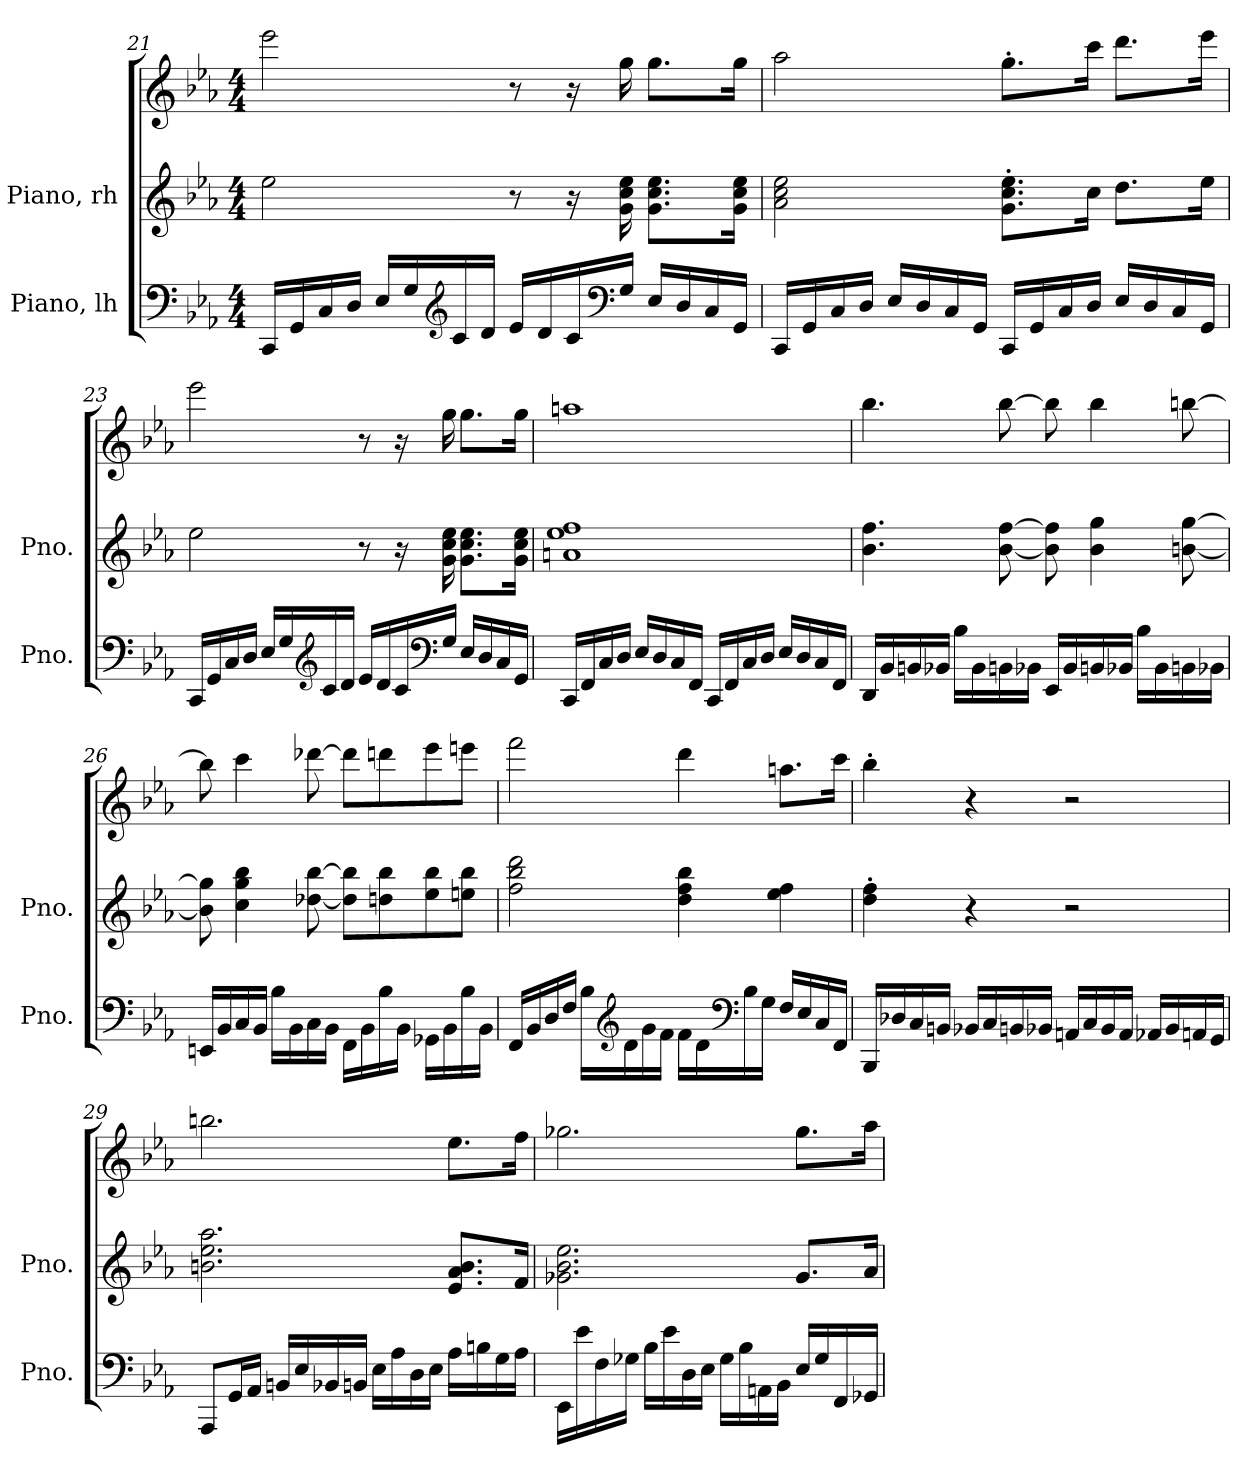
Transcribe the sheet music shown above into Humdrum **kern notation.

**kern	**kern	**kern
*part2	*part1	*part1
*staff3	*staff2	*staff1
*I"Piano, lh	*I"Piano, rh	*
*I'Pno.	*I'Pno.	*
*clefF4	*clefG2	*clefG2
*k[b-e-a-]	*k[b-e-a-]	*k[b-e-a-]
*M4/4	*M4/4	*M4/4
=21	=21	=21
16CC/LL	2ee-\	2eee-\
16GG/	.	.
16C/	.	.
16D/JJ	.	.
16E-/LL	.	.
16G/	.	.
*clefG2	*	*
16c/	.	.
16d/JJ	.	.
16e-/LL	8r	8r
16d/	.	.
16c/	16r	16r
*clefF4	*	*
16G/JJ	16g\ 16cc\ 16ee-\	16gg\
16E-/LL	8.g\ 8.cc\ 8.ee-\L	8.gg\L
16D/	.	.
16C/	.	.
16GG/JJ	16g\ 16cc\ 16ee-\Jk	16gg\Jk
!!LO:LB:g=z
=22	=22	=22
16CC/LL	2a-\ 2cc\ 2ee-\	2aa-\
16GG/	.	.
16C/	.	.
16D/JJ	.	.
16E-/LL	.	.
16D/	.	.
16C/	.	.
16GG/JJ	.	.
16CC/LL	8.g\' 8.cc\' 8.ee-\'L	8.gg'\L
16GG/	.	.
16C/	.	.
16D/JJ	16cc\Jk	16ccc\Jk
16E-/LL	8.dd\L	8.ddd\L
16D/	.	.
16C/	.	.
16GG/JJ	16ee-\Jk	16eee-\Jk
=23	=23	=23
16CC/LL	2ee-\	2eee-\
16GG/	.	.
16C/	.	.
16D/JJ	.	.
16E-/LL	.	.
16G/	.	.
*clefG2	*	*
16c/	.	.
16d/JJ	.	.
16e-/LL	8r	8r
16d/	.	.
16c/	16r	16r
*clefF4	*	*
16G/JJ	16g\ 16cc\ 16ee-\	16gg\
16E-/LL	8.g\ 8.cc\ 8.ee-\L	8.gg\L
16D/	.	.
16C/	.	.
16GG/JJ	16g\ 16cc\ 16ee-\Jk	16gg\Jk
!!LO:PB:g=z
=24	=24	=24
16CC/LL	1an 1ee- 1ff	1aan
16FF/	.	.
16C/	.	.
16D/JJ	.	.
16E-/LL	.	.
16D/	.	.
16C/	.	.
16FF/JJ	.	.
16CC/LL	.	.
16FF/	.	.
16C/	.	.
16D/JJ	.	.
16E-/LL	.	.
16D/	.	.
16C/	.	.
16FF/JJ	.	.
=25	=25	=25
16DD/LL	4.b-\ 4.ff\	4.bb-\
16BB-/	.	.
16BBn/	.	.
16BB-X/JJ	.	.
16B-\LL	.	.
16BB-\	.	.
16BBn\	[8b-\ [8ff\	[8bb-\
16BB-X\JJ	.	.
16EE-/LL	8b-\] 8ff\]	8bb-\]
16BB-/	.	.
16BBn/	4b-\ 4gg\	4bb-\
16BB-X/JJ	.	.
16B-\LL	.	.
16BB-\	.	.
16BBn\	[8bn\ [8gg\	[8bbn\
16BB-X\JJ	.	.
!!LO:LB:g=z
=26	=26	=26
16EEn/LL	8b\] 8gg\]	8bb\]
16BB-/	.	.
16C/	4cc\ 4gg\ 4bb-\	4ccc\
16BB-/JJ	.	.
16B-\LL	.	.
16BB-\	.	.
16C\	[8dd-X\ [8bb-\	[8ddd-X\
16BB-\JJ	.	.
16FF\LL	8dd-\] 8bb-\]L	8ddd-\L]
16BB-\	.	.
16B-\	8ddn\ 8bb-\	8dddn\
16BB-\JJ	.	.
16GG-X\LL	8ee-\ 8bb-\	8eee-\
16BB-\	.	.
16B-\	8een\ 8bb-\J	8eeen\J
16BB-\JJ	.	.
=27	=27	=27
16FF/LL	2ff\ 2bb-\ 2ddd\	2fff\
16BB-/	.	.
16D/	.	.
16F/JJ	.	.
16B-\LL	.	.
*clefG2	*	*
16d\	.	.
16g\	.	.
16f\JJ	.	.
16f\LL	4dd\ 4ff\ 4bb-\	4ddd\
16d\	.	.
*clefF4	*	*
16B-\	.	.
16G\JJ	.	.
16F/LL	4ee-\ 4ff\	8.aan\L
16E-/	.	.
16C/	.	.
16FF/JJ	.	16ccc\Jk
!!LO:LB:g=z
=28	=28	=28
16BBB-/LL	4dd\' 4ff\'	4bb-'\
16D-X/	.	.
16C/	.	.
16BBn/JJ	.	.
16BB-X/LL	4r	4r
16C/	.	.
16BBn/	.	.
16BB-X/JJ	.	.
16AAn/LL	2r	2r
16C/	.	.
16BB-/	.	.
16AA/JJ	.	.
16AA-X/LL	.	.
16BB-/	.	.
16AAn/	.	.
16GG/JJ	.	.
=29	=29	=29
8AAA-/L	2.bn\ 2.ee-\ 2.aa-\	2.bbn\
16GG/L	.	.
16AA-/JJ	.	.
16BBn/LL	.	.
16E-/	.	.
16BB-X/	.	.
16BBn/JJ	.	.
16E-\LL	.	.
16A-\	.	.
16D\	.	.
16E-\JJ	.	.
16A-\LL	8.e-/ 8.a-/ 8.b/L	8.ee-\L
16Bn\	.	.
16G\	.	.
16A-\JJ	16f/Jk	16ff\Jk
!!LO:LB:g=z
=30	=30	=30
16EE-\LL	2.g-X\ 2.b-\ 2.ee-\	2.gg-X\
16e-\	.	.
16F\	.	.
16G-X\JJ	.	.
16B-\LL	.	.
16e-\	.	.
16D\	.	.
16E-\JJ	.	.
16G-\LL	.	.
16B-\	.	.
16AAn\	.	.
16BB-\JJ	.	.
16E-/LL	8.g-/L	8.gg-\L
16G-/	.	.
16FF/	.	.
16GG-X/JJ	16a-/Jk	16aa-\Jk
=	=	=
*-	*-	*-
